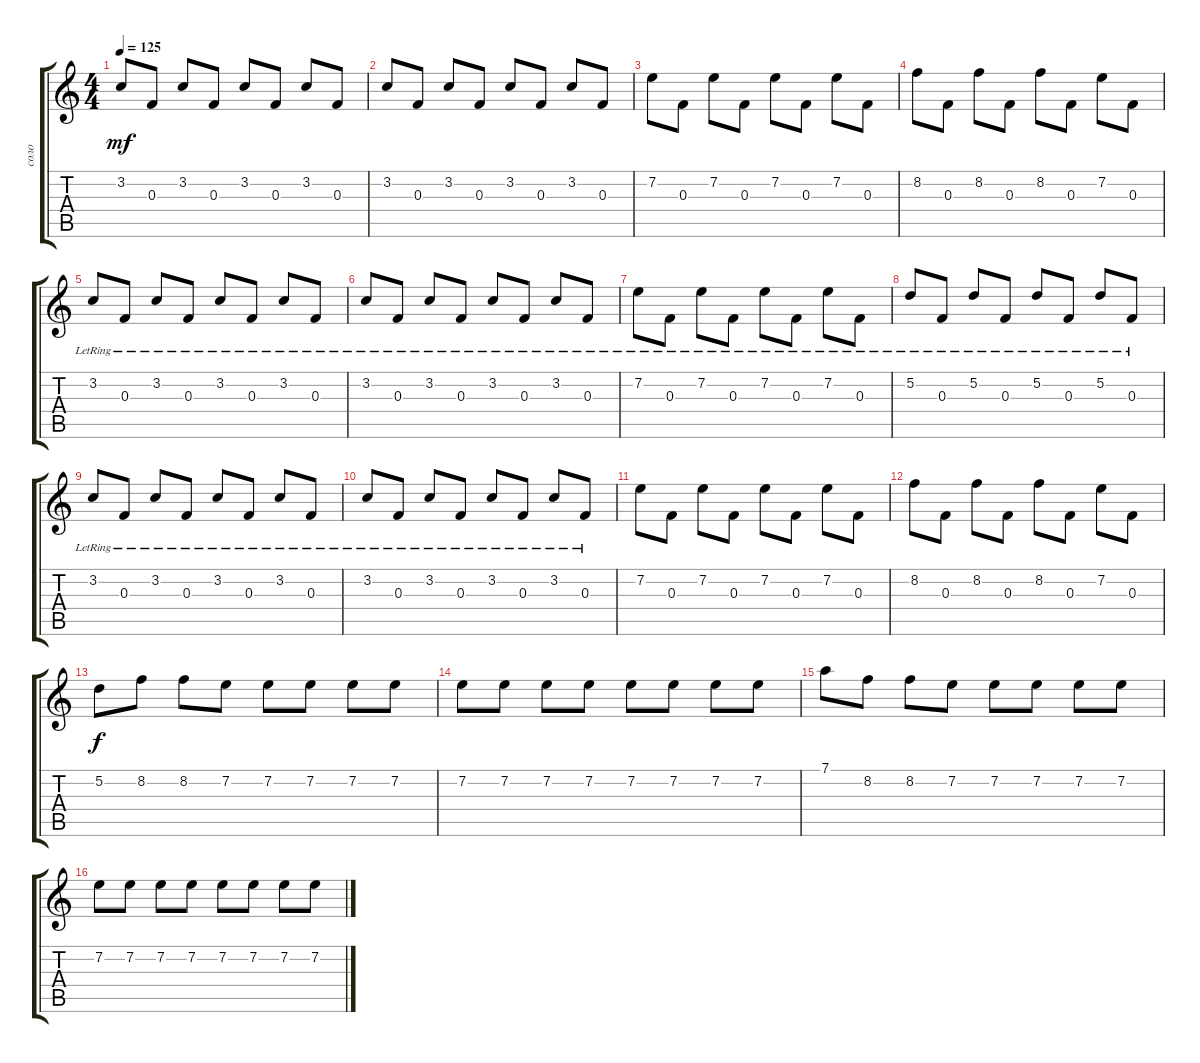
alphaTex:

\track ("соло" "соло") {instrument acousticguitarsteel}
\staff {score tabs}
\tuning (D4 A3 F3 C3 G2 C2) {hide}
\ts (4 4)
\tempo 125
\clef g2
\ks c
3.2.8{dy mf} 0.3.8 3.2.8 0.3.8 3.2.8 0.3.8 3.2.8 0.3.8 |
3.2.8 0.3.8 3.2.8 0.3.8 3.2.8 0.3.8 3.2.8 0.3.8 |
7.2.8 0.3.8 7.2.8 0.3.8 7.2.8 0.3.8 7.2.8 0.3.8 |
8.2.8 0.3.8 8.2.8 0.3.8 8.2.8 0.3.8 7.2.8 0.3.8 |
3.2{lr}.8 0.3{lr}.8 3.2{lr}.8 0.3{lr}.8 3.2{lr}.8 0.3{lr}.8 3.2{lr}.8 0.3{lr}.8 |
3.2{lr}.8 0.3{lr}.8 3.2{lr}.8 0.3{lr}.8 3.2{lr}.8 0.3{lr}.8 3.2{lr}.8 0.3{lr}.8 |
7.2{lr}.8 0.3{lr}.8 7.2{lr}.8 0.3{lr}.8 7.2{lr}.8 0.3{lr}.8 7.2{lr}.8 0.3{lr}.8 |
5.2{lr}.8 0.3{lr}.8 5.2{lr}.8 0.3{lr}.8 5.2{lr}.8 0.3{lr}.8 5.2{lr}.8 0.3{lr}.8 |
3.2{lr}.8 0.3{lr}.8 3.2{lr}.8 0.3{lr}.8 3.2{lr}.8 0.3{lr}.8 3.2{lr}.8 0.3{lr}.8 |
3.2{lr}.8 0.3{lr}.8 3.2{lr}.8 0.3{lr}.8 3.2{lr}.8 0.3{lr}.8 3.2{lr}.8 0.3{lr}.8 |
7.2.8 0.3.8 7.2.8 0.3.8 7.2.8 0.3.8 7.2.8 0.3.8 |
8.2.8 0.3.8 8.2.8 0.3.8 8.2.8 0.3.8 7.2.8 0.3.8 |
5.2.8{dy f} 8.2.8 8.2.8 7.2.8 7.2.8 7.2.8 7.2.8 7.2.8 |
7.2.8 7.2.8 7.2.8 7.2.8 7.2.8 7.2.8 7.2.8 7.2.8 |
7.1.8 8.2.8 8.2.8 7.2.8 7.2.8 7.2.8 7.2.8 7.2.8 |
7.2.8 7.2.8 7.2.8 7.2.8 7.2.8 7.2.8 7.2.8 7.2.8
